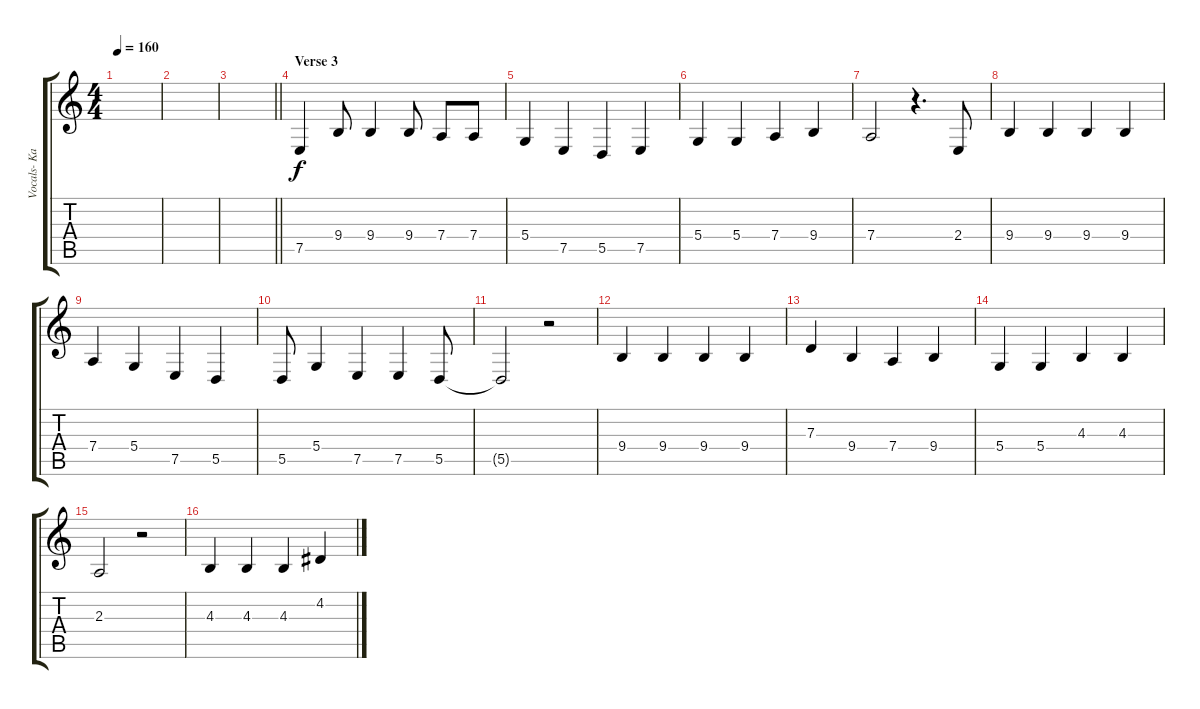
\track ("Vocals- Kai Hansen" "Vocals- Ka") {instrument synthvoice}
\staff {score tabs}
\tuning (E4 B3 G3 D3 A2 E2) {hide}
\ts (4 4)
\tempo 160
\clef g2
\ks c
|
|
\barLineRight lightlight
|
\section ("" "Verse 3")
7.5.4 9.4.8 9.4.4 9.4.8 7.4.8 7.4.8 |
5.4.4 7.5.4 5.5.4 7.5.4 |
5.4.4 5.4.4 7.4.4 9.4.4 |
7.4.2 r.4{d} 2.4.8 |
9.4.4 9.4.4 9.4.4 9.4.4 |
7.4.4 5.4.4 7.5.4 5.5.4 |
5.5.8 5.4.4 7.5.4 7.5.4 5.5.8 |
5.5{t}.2 r.2 |
9.4.4 9.4.4 9.4.4 9.4.4 |
7.3.4 9.4.4 7.4.4 9.4.4 |
5.4.4 5.4.4 4.3.4 4.3.4 |
2.3.2 r.2 |
4.3.4 4.3.4 4.3.4 4.2.4
